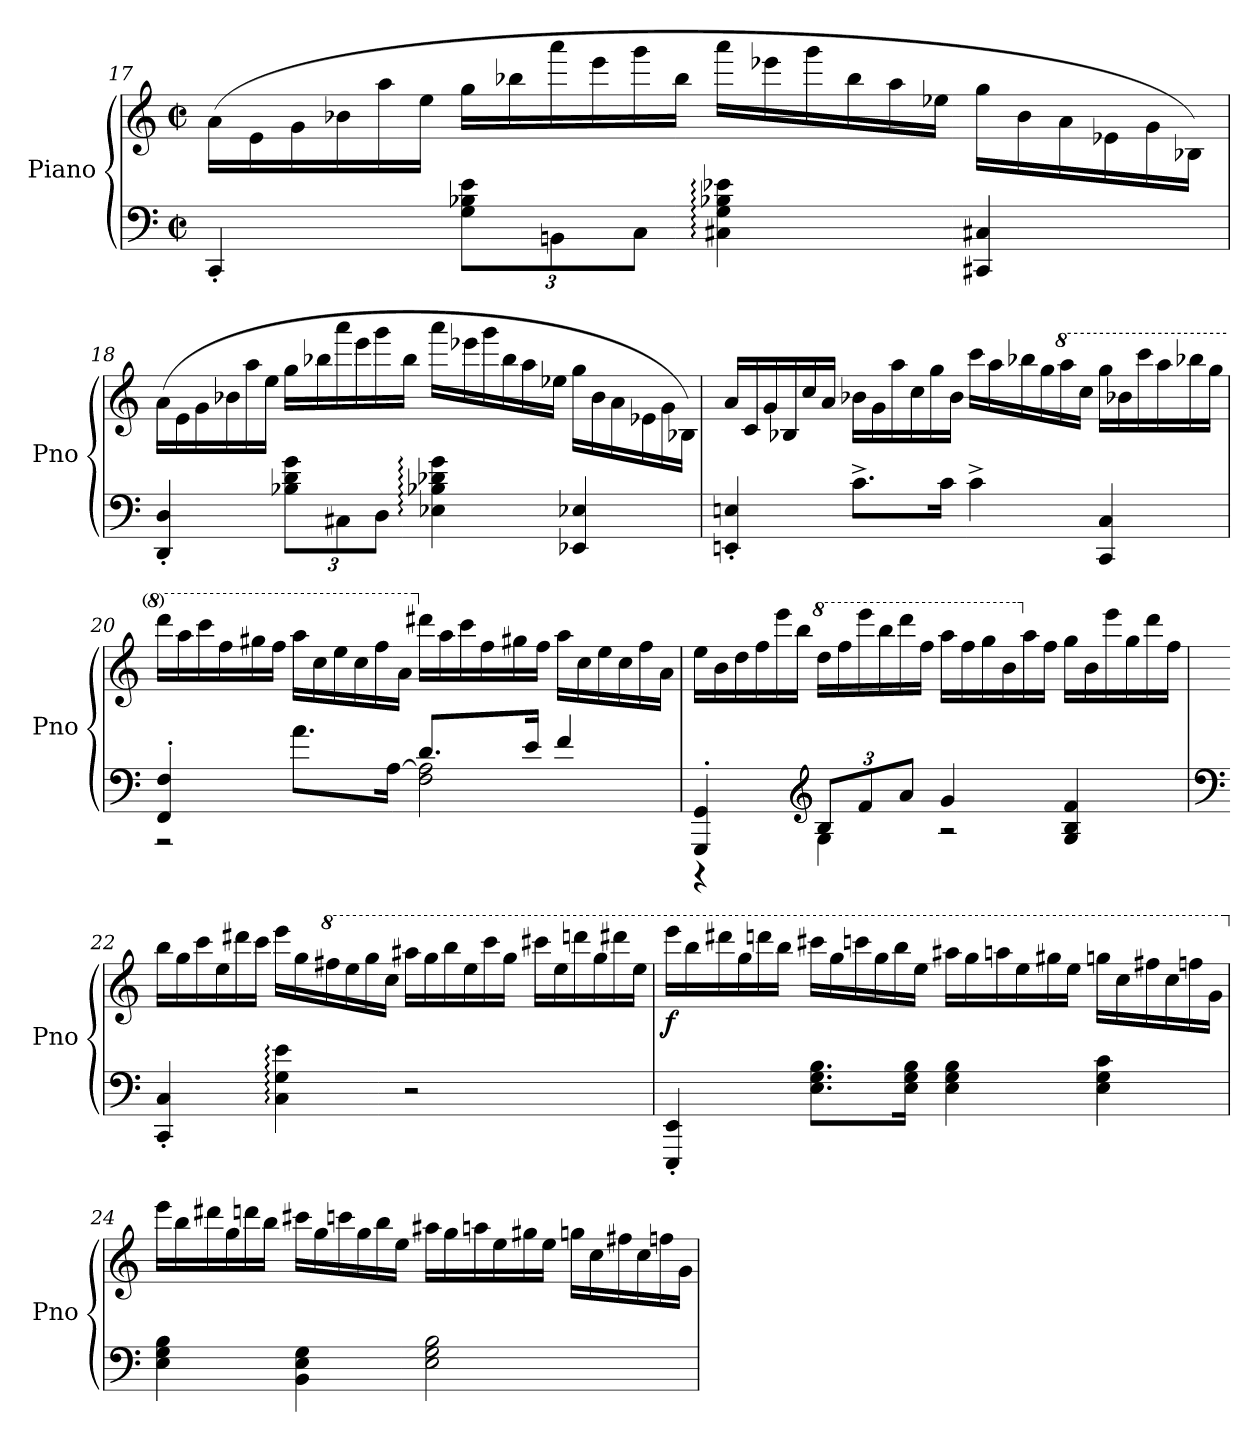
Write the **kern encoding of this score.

**kern	**kern	**dynam
*part1	*part1	*part1
*staff2	*staff1	*staff1/2
*I"Piano	*	*
*I'Pno	*	*
!!LO:LB:g=z
*clefF4	*clefG2	*
*k[]	*k[]	*
*M4/4	*M4/4	*
*met(c|)	*met(c|)	*
*	*Xtuplet	*
=17	=17	=17
4CC'/	(>24a\LL	.
.	24e\	.
.	24g\	.
.	24b-X\	.
.	24aa\	.
.	24ee\JJ	.
*Xbrackettup	*	*
12G\ 12B-X\ 12e\L	24gg\LL	.
.	24bb-X\	.
12BBn\	24aaa\	.
.	24eee\	.
12C\J	24ggg\	.
.	24bb-\JJ	.
4C#X\: 4G\: 4B-X\: 4e-X\:	24aaa\LL	.
.	24eee-X\	.
.	24ggg\	.
.	24bb-\	.
.	24aa\	.
.	24ee-X\JJ	.
4CC#X/ 4C#X/	24gg\LL	.
.	24b-\	.
.	24a\	.
.	24e-X\	.
.	24g\	.
.	24B-X\JJ)	.
!!LO:LB:g=z
=18	=18	=18
4DD/' 4D/'	(>24a\LL	.
.	24e\	.
.	24g\	.
.	24b-X\	.
.	24aa\	.
.	24ee\JJ	.
12B-X\ 12d\ 12g\L	24gg\LL	.
.	24bb-X\	.
12C#X\	24aaa\	.
.	24eee\	.
12D\J	24ggg\	.
.	24bb-\JJ	.
4E-X\: 4B-X\: 4d-X\: 4g\:	24aaa\LL	.
.	24eee-X\	.
.	24ggg\	.
.	24bb-\	.
.	24aa\	.
.	24ee-X\JJ	.
4EE-X/ 4E-X/	24gg\LL	.
.	24b-\	.
.	24a\	.
.	24e-X\	.
.	24g\	.
.	24B-X\JJ)	.
!!LO:LB:g=z
=19	=19	=19
4EEn/' 4En/'	24a/LL	.
.	24c/	.
.	24g/	.
.	24B-X/	.
.	24cc/	.
.	24a/JJ	.
8.c^\L	24b-X\LL	.
.	24g\	.
.	24aa\	.
.	24cc\	.
.	24gg\	.
16c\Jk	.	.
.	24b-\JJ	.
4c^\	24ccc\LL	.
.	24aa\	.
.	24bb-X\	.
.	24gg\	.
*	*8va	*
.	24aaa\	.
.	24ccc\JJ	.
4CC/ 4C/	24ggg\LL	.
.	24bb-X\	.
.	24cccc\	.
.	24aaa\	.
.	24bbb-X\	.
.	24ggg\JJ	.
!!LO:LB:g=z
=20	=20	=20
*^	*	*
4FF/' 4F/'	2r	24dddd\LL	.
.	.	24aaa\	.
.	.	24cccc\	.
.	.	24fff\	.
.	.	24ggg#X\	.
.	.	24fff\JJ	.
8.a\L	.	24aaa\LL	.
.	.	24ccc\	.
.	.	24eee\	.
.	.	24ccc\	.
.	.	24fff\	.
[16A\Jk	.	.	.
.	.	24aa\JJ	.
*	*	*X8va	*
2F\ 2A\]	8.d/L	24ddd#X\LL	.
.	.	24aa\	.
.	.	24ccc\	.
.	.	24ff\	.
.	.	24gg#X\	.
.	16e/Jk	.	.
.	.	24ff\JJ	.
.	4f/	24aa\LL	.
.	.	24cc\	.
.	.	24ee\	.
.	.	24cc\	.
.	.	24ff\	.
.	.	24a\JJ	.
=21	=21	=21	=21
4GGG/' 4GG/'	4r	24ee\LL	.
.	.	24b\	.
.	.	24dd\	.
.	.	24ff\	.
.	.	24eee\	.
.	.	24bb\JJ	.
*clefG2	*	*	*
*	*	*8va	*
12B/L	4G\	24ddd\LL	.
.	.	24fff\	.
12f/	.	24eeee\	.
.	.	24bbb\	.
12a/J	.	24dddd\	.
.	.	24fff\JJ	.
4g/	2r	24aaa\LL	.
.	.	24fff\	.
.	.	24ggg\	.
.	.	24bb\	.
*	*	*X8va	*
.	.	24aa\	.
.	.	24ff\JJ	.
4G/ 4B/ 4f/	.	24gg\LL	.
.	.	24b\	.
.	.	24eee\	.
.	.	24gg\	.
.	.	24ddd\	.
.	.	24ff\JJ	.
*v	*v	*	*
!!LO:PB:g=z
=22	=22	=22
*clefF4	*	*
4CC/' 4C/'	24bb\LL	.
.	24gg\	.
.	24ccc\	.
.	24ee\	.
.	24ddd#X\	.
.	24ccc\JJ	.
4C\: 4G\: 4e\:	24eee\LL	.
.	24gg\	.
*	*8va	*
.	24fff#X\	.
.	24eee\	.
.	24ggg\	.
.	24ccc\JJ	.
2r	24aaa#X\LL	.
.	24ggg\	.
.	24bbb\	.
.	24eee\	.
.	24cccc\	.
.	24ggg\JJ	.
.	24cccc#X\LL	.
.	24eee\	.
.	24ddddn\	.
.	24ggg\	.
.	24dddd#X\	.
.	24eee\JJ	.
!!LO:LB:g=z
=23	=23	=23
!	!	!LO:DY:b
4EEE/' 4EE/'	24eeee\LL	f
.	24bbb\	.
.	24dddd#X\	.
.	24ggg\	.
.	24ddddn\	.
.	24bbb\JJ	.
8.E\ 8.G\ 8.B\L	24cccc#X\LL	.
.	24ggg\	.
.	24ccccn\	.
.	24ggg\	.
.	24bbb\	.
16E\ 16G\ 16B\Jk	.	.
.	24eee\JJ	.
4E\ 4G\ 4B\	24aaa#X\LL	.
.	24ggg\	.
.	24aaan\	.
.	24eee\	.
.	24ggg#X\	.
.	24eee\JJ	.
4E\ 4G\ 4c\	24gggn\LL	.
.	24ccc\	.
.	24fff#X\	.
.	24ccc\	.
.	24fffn\	.
.	24gg\JJ	.
!!LO:LB:g=z
=24	=24	=24
*	*X8va	*
4E\ 4G\ 4B\	24eee\LL	.
.	24bb\	.
.	24ddd#X\	.
.	24gg\	.
.	24dddn\	.
.	24bb\JJ	.
4BB\ 4E\ 4G\	24ccc#X\LL	.
.	24gg\	.
.	24cccn\	.
.	24gg\	.
.	24bb\	.
.	24ee\JJ	.
2E\ 2G\ 2B\	24aa#X\LL	.
.	24gg\	.
.	24aan\	.
.	24ee\	.
.	24gg#X\	.
.	24ee\JJ	.
.	24ggn\LL	.
.	24cc\	.
.	24ff#X\	.
.	24cc\	.
.	24ffn\	.
.	24g\JJ	.
=	=	=
*-	*-	*-
